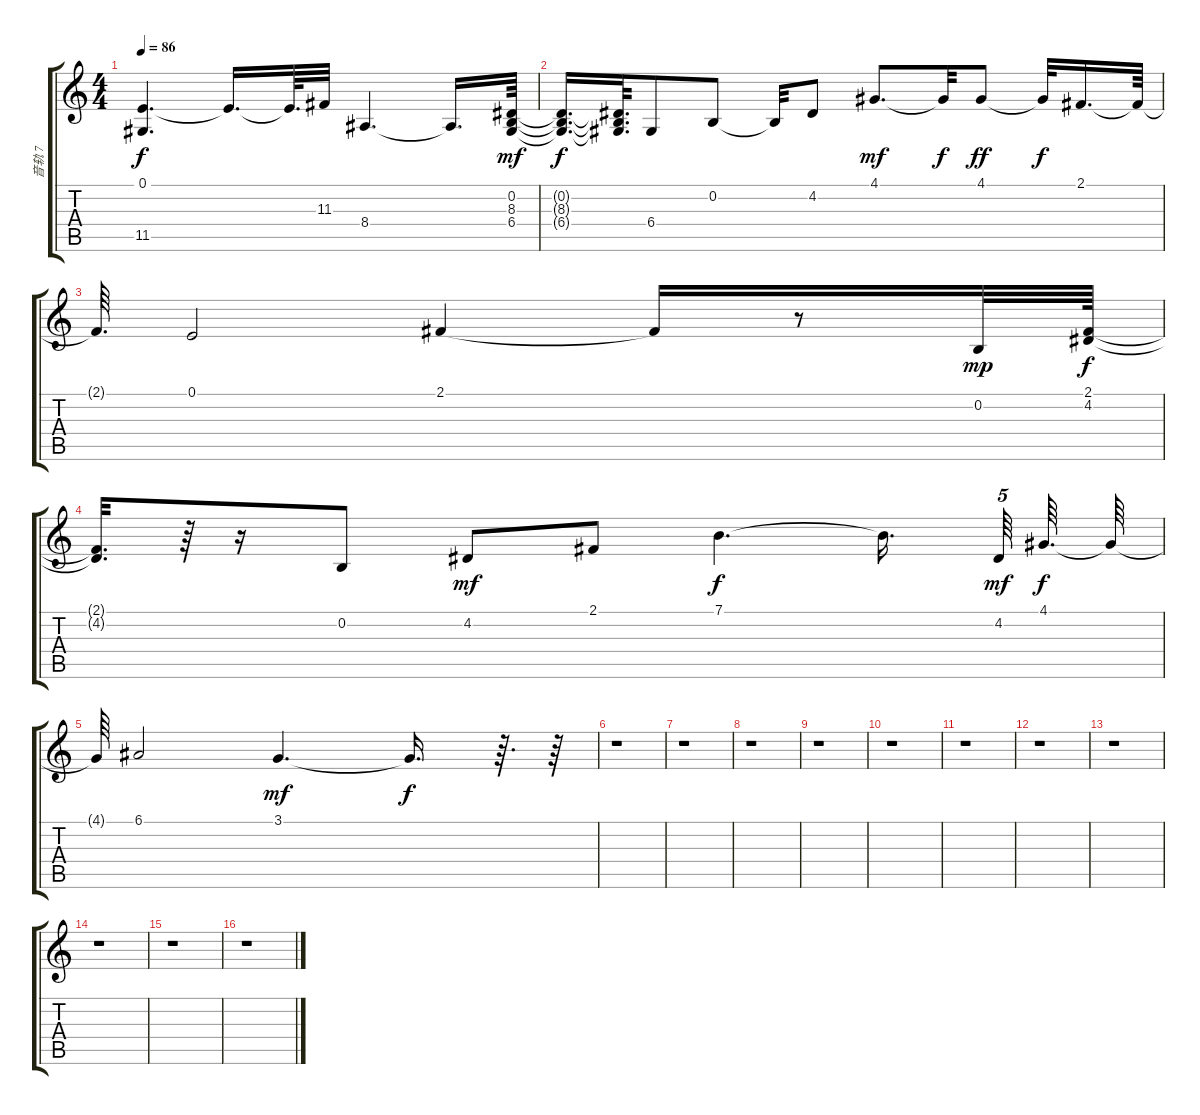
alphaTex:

\track ("音轨 7" "音轨 7") {instrument brightacousticpiano}
\staff {score tabs}
\tuning (E4 B3 G3 D3 A2 E2) {hide}
\ts (4 4)
\tempo 86
\clef g2
\ks c
(0.1{t} 11.5{t}).4{d dy f} 0.1{t}.16{d} 0.1{t}.64{d} 11.3.32 8.4.4{d} 8.4{t}.16{d} (0.2 8.3 6.4).64{dy mf} |
(0.2{t} 8.3{t} 6.4{t}).16{d dy f} (0.2{t} 8.3{t} 6.4{t}).64{d} 6.4.8 0.2.8 0.2{t}.32 4.2.8 4.1.8{d dy mf} 4.1{t}.32{dy f} 4.1.8{dy ff} 4.1{t}.32{dy f} 2.1.16{d} 2.1{t}.64 |
2.1{t}.64{d} 0.1.2 2.1.4 2.1{t}.16 r.8 0.2.32{dy mp} (2.1 4.2).64{dy f} |
(2.1{t} 4.2{t}).32{d} r.64 r.16 0.2.8 4.2.8{dy mf} 2.1.8 7.1.4{d dy f} 7.1{t}.16{d beam splitsecondary} 4.2.64{tu (5 4) dy mf} 4.1.64{d dy f} 4.1{t}.64 |
4.1{t}.64 6.1.2 3.1.4{d dy mf} 3.1{t}.16{d dy f} r.64{d} r.64 |
r.1 |
r.1 |
r.1 |
r.1 |
r.1 |
r.1 |
r.1 |
r.1 |
r.1 |
r.1 |
r.1
